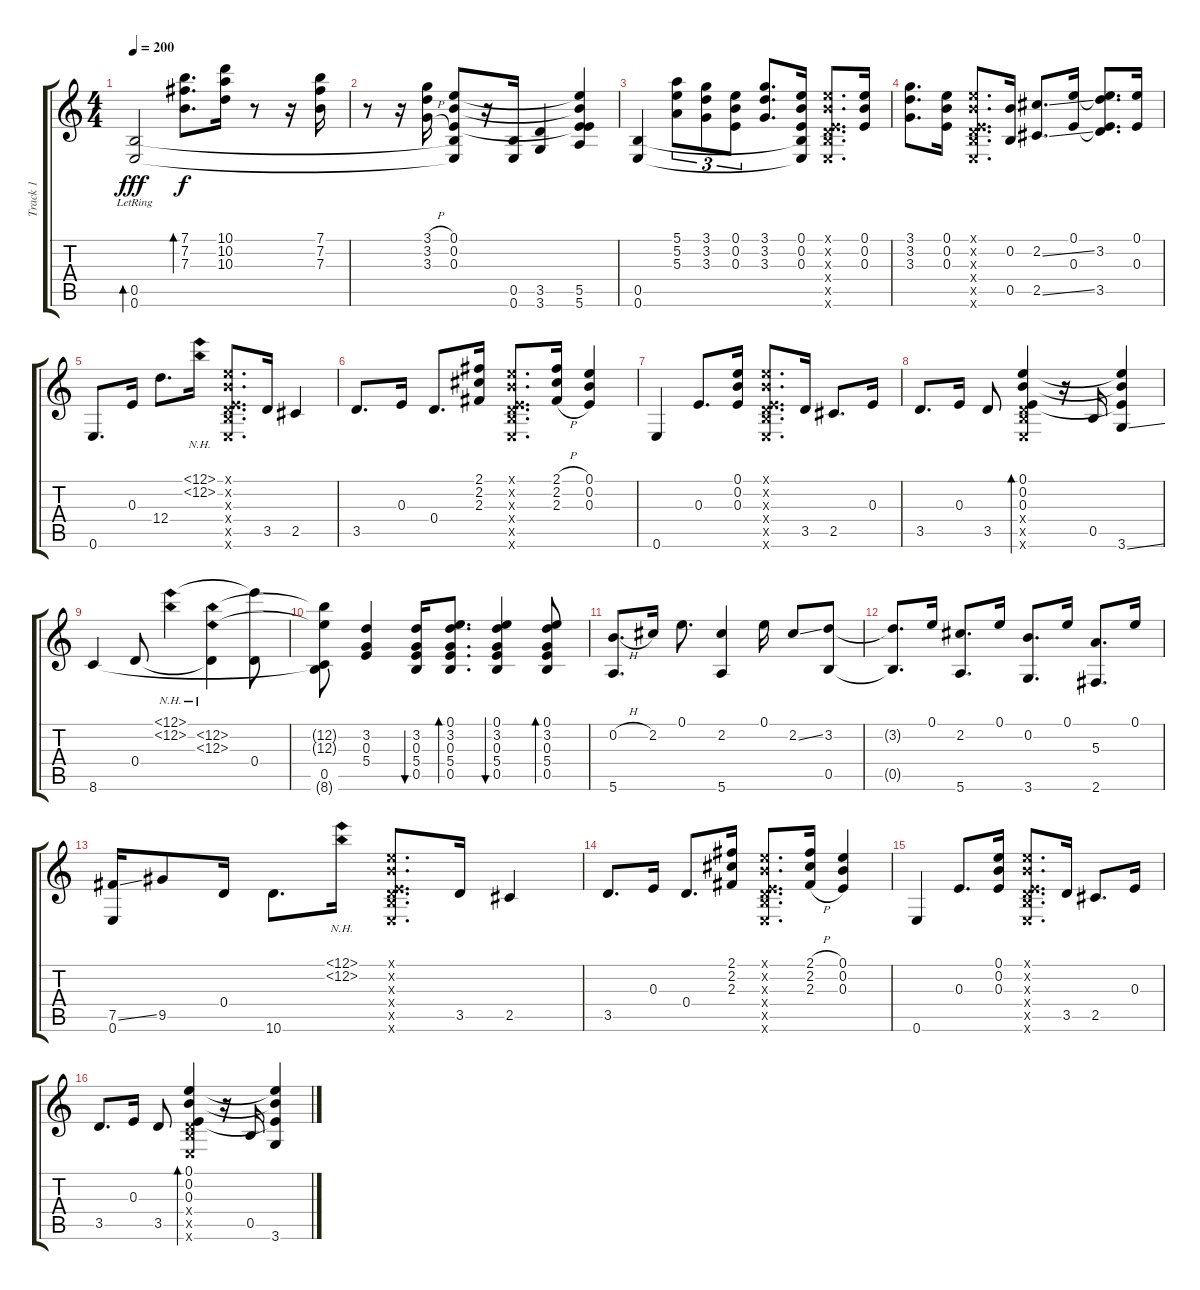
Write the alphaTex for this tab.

\track ("Track 1" "Track 1") {instrument acousticguitarsteel}
\staff {score tabs}
\tuning (E4 B3 E3 D3 B2 E2) {hide}
\ts (4 4)
\tempo 200
\clef g2
\ks c
(0.5{lr} 0.6{lr}).2{bd 240 dy fff} (7.1 7.2 7.3).8{d bd 480 dy f} (10.1 10.2 10.3).16 r.8 r.16 (7.1 7.2 7.3).16 |
r.8 r.16 (3.1{h} 3.2{h} 3.3{h}).16 (0.1 0.2 0.3 0.5{t} 0.6{t}).8 r.16 (0.5 0.6).16 (3.5 3.6).4 (0.1{t} 0.2{t} 0.3{t} 5.5 5.6).4 |
(0.5 0.6).4 (5.1 5.2 5.3).8{tu (3 2)} (3.1 3.2 3.3).8{tu (3 2)} (0.1 0.2 0.3).8{tu (3 2)} (3.1 3.2 3.3).8{d} (0.1 0.2 0.3 0.5{t} 0.6{t}).16 (0.1{x} 0.2{x} 0.3{x} 0.4{x} 0.5{x} 0.6{x}).8{d} (0.1 0.2 0.3).16 |
(3.1 3.2 3.3).8{d} (0.1 0.2 0.3).16 (0.1{x} 0.2{x} 0.3{x} 0.4{x} 0.5{x} 0.6{x}).8{d} (0.2 0.5).16 (2.2{ss} 2.5{ss}).8{d} (0.1 0.3).16 (0.1{t} 3.2 0.3{t} 3.5).8{d} (0.1 0.3).16 |
0.6.8{d} 0.3.16 12.4.8{d} (12.1{nh} 12.2{nh}).16 (0.1{x} 0.2{x} 0.3{x} 0.4{x} 0.5{x} 0.6{x}).8{d} 3.5.16 2.5.4 |
3.5.8{d} 0.3.16 0.4.8{d} (2.1 2.2 2.3).16 (0.1{x} 0.2{x} 0.3{x} 0.4{x} 0.5{x} 0.6{x}).8{d} (2.1{h} 2.2{h} 2.3{h}).16 (0.1 0.2 0.3).4 |
0.6.4 0.3.8{d} (0.1 0.2 0.3).16 (0.1{x} 0.2{x} 0.3{x} 0.4{x} 0.5{x} 0.6{x}).8{d} 3.5.16 2.5.8{d} 0.3.16 |
3.5.8{d} 0.3.16 3.5.8 (0.1 0.2 0.3 0.4{x} 0.5{x} 0.6{x}).4{bd 60} r.16 0.5.16 (0.1{t} 0.2{t} 0.3{t} 3.6{ss}).4 |
8.6.4 0.4.8 (12.1{nh} 12.2{nh}).4 (12.2{nh} 12.3{nh} 0.4{t}).4 (12.1{t} 0.4).8 |
(12.2{t} 12.3{t} 0.5 8.6{t}).8 (3.2 0.3 5.4).4 (3.2 0.3 5.4 0.5).16{bu 60} (0.1 3.2 0.3 5.4 0.5).8{d bd 60} (0.1 3.2 0.3 5.4 0.5).4{bu 60} (0.1 3.2 0.3 5.4 0.5).8{bd 60} |
(0.2{h} 5.6).8{d} 2.2.16 0.1.8{d} (2.2 5.6).4 0.1.16 2.2{ss}.8 (3.2 0.5).8 |
(3.2{t} 0.5{t}).8{d} 0.1.16 (2.2 5.6).8{d} 0.1.16 (0.2 3.6).8{d} 0.1.16 (5.3 2.6).8{d} 0.1.16 |
(7.5{ss} 0.6).16 9.5.8 0.4.16 10.6.8{d} (12.1{nh} 12.2{nh}).16 (0.1{x} 0.2{x} 0.3{x} 0.4{x} 0.5{x} 0.6{x}).8{d} 3.5.16 2.5.4 |
3.5.8{d} 0.3.16 0.4.8{d} (2.1 2.2 2.3).16 (0.1{x} 0.2{x} 0.3{x} 0.4{x} 0.5{x} 0.6{x}).8{d} (2.1{h} 2.2{h} 2.3{h}).16 (0.1 0.2 0.3).4 |
0.6.4 0.3.8{d} (0.1 0.2 0.3).16 (0.1{x} 0.2{x} 0.3{x} 0.4{x} 0.5{x} 0.6{x}).8{d} 3.5.16 2.5.8{d} 0.3.16 |
3.5.8{d} 0.3.16 3.5.8 (0.1 0.2 0.3 0.4{x} 0.5{x} 0.6{x}).4{bd 60} r.16 0.5.16 (0.1{t} 0.2{t} 0.3{t} 3.6{ss}).4
